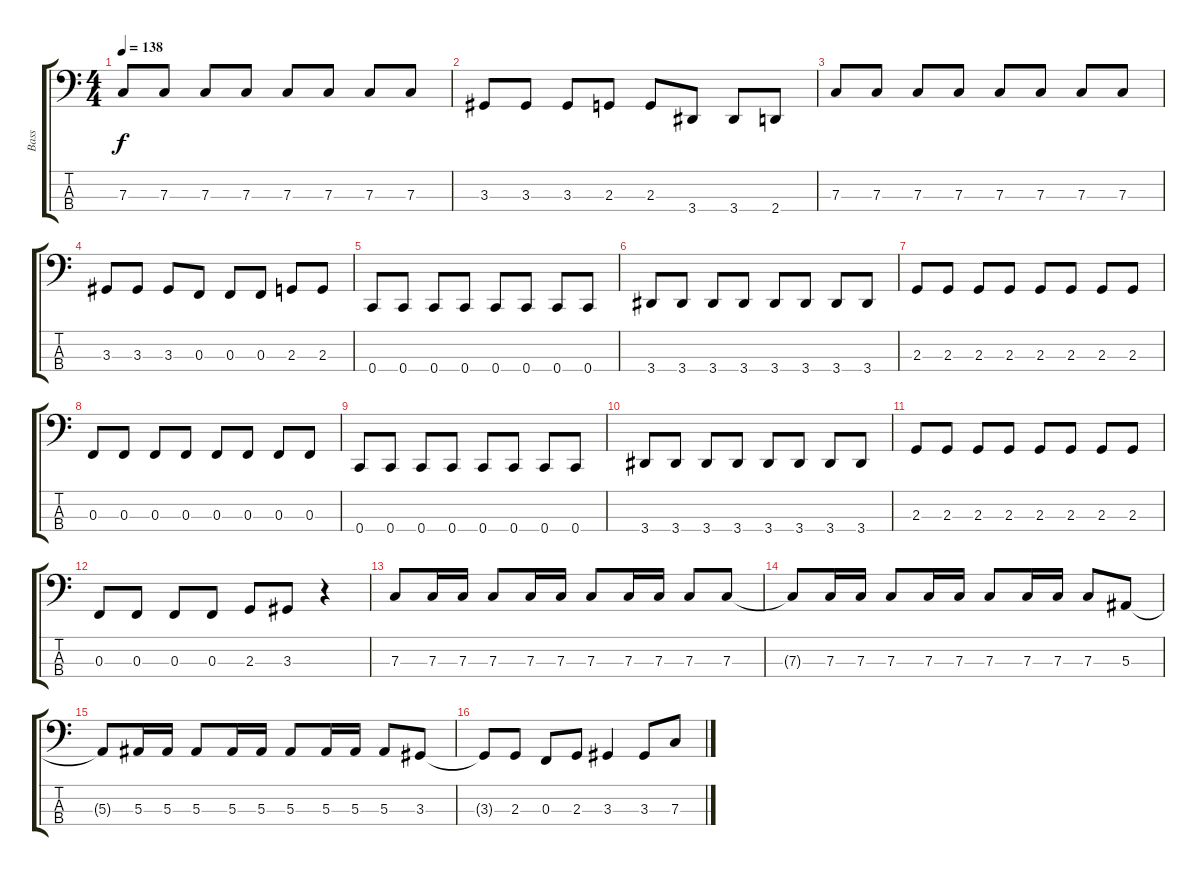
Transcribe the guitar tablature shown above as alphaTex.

\track ("Bass" "Bass") {instrument slapbass1}
\staff {score tabs}
\tuning (Eb2 Bb1 F1 C1) {hide}
\ts (4 4)
\tempo 138
\clef f4
\ks c
7.3.8{dy f} 7.3.8 7.3.8 7.3.8 7.3.8 7.3.8 7.3.8 7.3.8 |
3.3.8 3.3.8 3.3.8 2.3.8 2.3.8 3.4.8 3.4.8 2.4.8 |
7.3.8 7.3.8 7.3.8 7.3.8 7.3.8 7.3.8 7.3.8 7.3.8 |
3.3.8 3.3.8 3.3.8 0.3.8 0.3.8 0.3.8 2.3.8 2.3.8 |
0.4.8 0.4.8 0.4.8 0.4.8 0.4.8 0.4.8 0.4.8 0.4.8 |
3.4.8 3.4.8 3.4.8 3.4.8 3.4.8 3.4.8 3.4.8 3.4.8 |
2.3.8 2.3.8 2.3.8 2.3.8 2.3.8 2.3.8 2.3.8 2.3.8 |
0.3.8 0.3.8 0.3.8 0.3.8 0.3.8 0.3.8 0.3.8 0.3.8 |
0.4.8 0.4.8 0.4.8 0.4.8 0.4.8 0.4.8 0.4.8 0.4.8 |
3.4.8 3.4.8 3.4.8 3.4.8 3.4.8 3.4.8 3.4.8 3.4.8 |
2.3.8 2.3.8 2.3.8 2.3.8 2.3.8 2.3.8 2.3.8 2.3.8 |
0.3.8 0.3.8 0.3.8 0.3.8 2.3.8 3.3.8 r.4 |
7.3.8 7.3.16 7.3.16 7.3.8 7.3.16 7.3.16 7.3.8 7.3.16 7.3.16 7.3.8 7.3.8 |
7.3{t}.8 7.3.16 7.3.16 7.3.8 7.3.16 7.3.16 7.3.8 7.3.16 7.3.16 7.3.8 5.3.8 |
5.3{t}.8 5.3.16 5.3.16 5.3.8 5.3.16 5.3.16 5.3.8 5.3.16 5.3.16 5.3.8 3.3.8 |
3.3{t}.8 2.3.8 0.3.8 2.3.8 3.3.4 3.3.8 7.3.8
